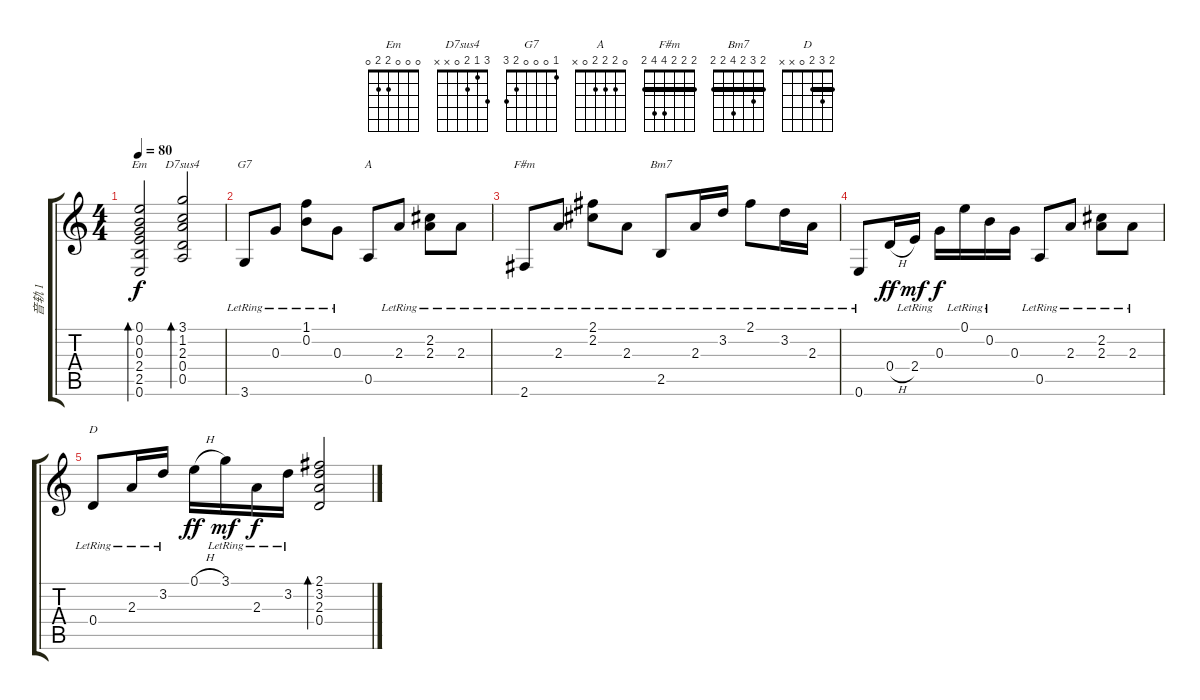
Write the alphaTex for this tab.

\track ("音轨 1" "音轨 1") {instrument acousticguitarnylon}
\staff {score tabs}
\tuning (E4 B3 G3 D3 A2 E2) {hide}
\chord ("Em" 0 0 0 2 2 0)
\chord ("D7sus4" 3 1 2 0 x x)
\chord ("G7" 1 0 0 0 2 3)
\chord ("A" 0 2 2 2 0 x)
\chord ("F#m" 2 2 2 4 4 2) {barre 2}
\chord ("Bm7" 2 3 2 4 2 2) {barre 2}
\chord ("D" 2 3 2 0 x x) {barre 2}
\ts (4 4)
\tempo 80
\clef g2
\ks c
(0.1 0.2 0.3 2.4 2.5 0.6).2{bd 240 ch "Em" dy f} (3.1 1.2 2.3 0.4 0.5).2{bd 240 ch "D7sus4"} |
3.6{lr}.8{ch "G7"} 0.3{lr}.8 (1.1{lr} 0.2{lr}).8 0.3{lr}.8 0.5.8{ch "A"} 2.3{lr}.8 (2.2{lr} 2.3{lr}).8 2.3{lr}.8 |
2.6{lr}.8{ch "F#m"} 2.3{lr}.8 (2.1{lr} 2.2{lr}).8 2.3{lr}.8{txt ""} 2.5{lr}.8{ch "Bm7"} 2.3{lr}.16 3.2{lr}.16 2.1{lr}.8 3.2{lr}.16 2.3{lr}.16 |
0.6{lr}.8 0.4{h}.16{dy ff} 2.4{lr}.16{dy mf} 0.3.16{dy f} 0.1{lr}.16 0.2{lr}.16 0.3.16 0.5{lr}.8 2.3{lr}.8 (2.2 2.3{lr}).8 2.3{lr}.8 |
0.4{lr}.8{ch "D"} 2.3{lr}.16 3.2{lr}.16 0.1{h}.16{dy ff} 3.1{lr}.16{dy mf} 2.3{lr}.16{dy f} 3.2{lr}.16 (2.1 3.2 2.3 0.4).2{bd 240}
